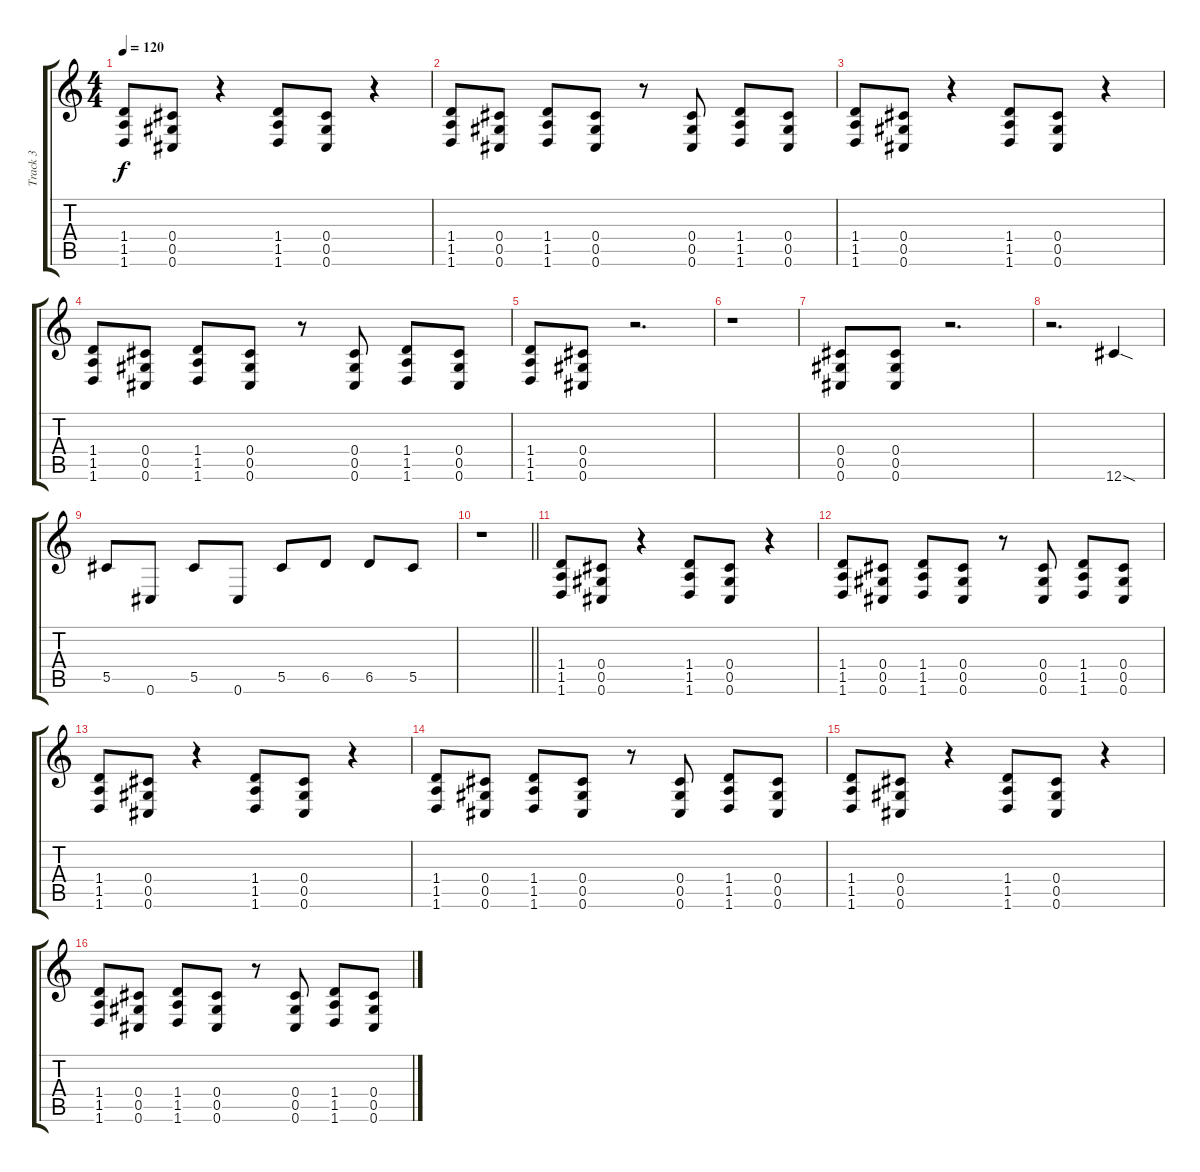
\track ("Track 3" "Track 3") {instrument distortionguitar}
\staff {score tabs}
\tuning (Eb4 Bb3 Gb3 Db3 Ab2 Db2) {hide}
\ts (4 4)
\tempo 120
\clef g2
\ks c
(1.4 1.5 1.6).8{dy f} (0.4 0.5 0.6).8 r.4 (1.4 1.5 1.6).8 (0.4 0.5 0.6).8 r.4 |
(1.4 1.5 1.6).8 (0.4 0.5 0.6).8 (1.4 1.5 1.6).8 (0.4 0.5 0.6).8 r.8 (0.4 0.5 0.6).8 (1.4 1.5 1.6).8 (0.4 0.5 0.6).8 |
(1.4 1.5 1.6).8 (0.4 0.5 0.6).8 r.4 (1.4 1.5 1.6).8 (0.4 0.5 0.6).8 r.4 |
(1.4 1.5 1.6).8 (0.4 0.5 0.6).8 (1.4 1.5 1.6).8 (0.4 0.5 0.6).8 r.8 (0.4 0.5 0.6).8 (1.4 1.5 1.6).8 (0.4 0.5 0.6).8 |
(1.4 1.5 1.6).8 (0.4 0.5 0.6).8 r.2{d} |
r.1 |
(0.4 0.5 0.6).8 (0.4 0.5 0.6).8 r.2{d} |
r.2{d} 12.6{sod}.4 |
5.5.8 0.6.8 5.5.8 0.6.8 5.5.8 6.5.8 6.5.8 5.5.8 |
\barLineRight lightlight
r.1 |
(1.4 1.5 1.6).8 (0.4 0.5 0.6).8 r.4 (1.4 1.5 1.6).8 (0.4 0.5 0.6).8 r.4 |
(1.4 1.5 1.6).8 (0.4 0.5 0.6).8 (1.4 1.5 1.6).8 (0.4 0.5 0.6).8 r.8 (0.4 0.5 0.6).8 (1.4 1.5 1.6).8 (0.4 0.5 0.6).8 |
(1.4 1.5 1.6).8 (0.4 0.5 0.6).8 r.4 (1.4 1.5 1.6).8 (0.4 0.5 0.6).8 r.4 |
(1.4 1.5 1.6).8 (0.4 0.5 0.6).8 (1.4 1.5 1.6).8 (0.4 0.5 0.6).8 r.8 (0.4 0.5 0.6).8 (1.4 1.5 1.6).8 (0.4 0.5 0.6).8 |
(1.4 1.5 1.6).8 (0.4 0.5 0.6).8 r.4 (1.4 1.5 1.6).8 (0.4 0.5 0.6).8 r.4 |
(1.4 1.5 1.6).8 (0.4 0.5 0.6).8 (1.4 1.5 1.6).8 (0.4 0.5 0.6).8 r.8 (0.4 0.5 0.6).8 (1.4 1.5 1.6).8 (0.4 0.5 0.6).8
